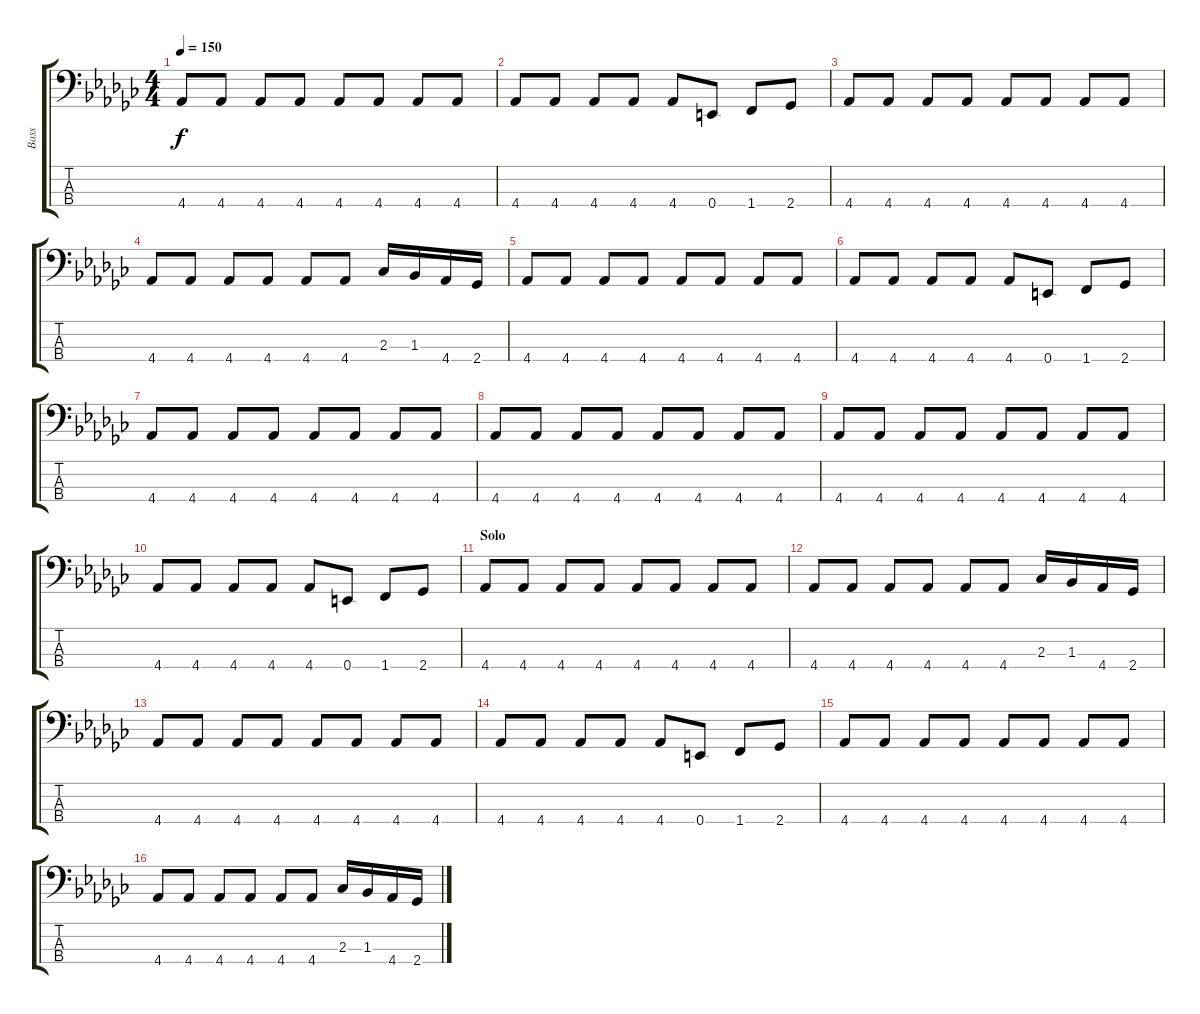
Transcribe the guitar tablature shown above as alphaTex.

\track ("Bass" "Bass") {instrument electricbasspick}
\staff {score tabs}
\tuning (G2 D2 A1 E1) {hide}
\ts (4 4)
\tempo 150
\clef f4
\ks gb
4.4.8{dy f} 4.4.8 4.4.8 4.4.8 4.4.8 4.4.8 4.4.8 4.4.8 |
4.4.8 4.4.8 4.4.8 4.4.8 4.4.8 0.4.8 1.4.8 2.4.8 |
4.4.8 4.4.8 4.4.8 4.4.8 4.4.8 4.4.8 4.4.8 4.4.8 |
4.4.8 4.4.8 4.4.8 4.4.8 4.4.8 4.4.8 2.3.16 1.3.16 4.4.16 2.4.16 |
4.4.8 4.4.8 4.4.8 4.4.8 4.4.8 4.4.8 4.4.8 4.4.8 |
4.4.8 4.4.8 4.4.8 4.4.8 4.4.8 0.4.8 1.4.8 2.4.8 |
4.4.8 4.4.8 4.4.8 4.4.8 4.4.8 4.4.8 4.4.8 4.4.8 |
4.4.8 4.4.8 4.4.8 4.4.8 4.4.8 4.4.8 4.4.8 4.4.8 |
4.4.8 4.4.8 4.4.8 4.4.8 4.4.8 4.4.8 4.4.8 4.4.8 |
4.4.8 4.4.8 4.4.8 4.4.8 4.4.8 0.4.8 1.4.8 2.4.8 |
\section ("" "Solo")
4.4.8 4.4.8 4.4.8 4.4.8 4.4.8 4.4.8 4.4.8 4.4.8 |
4.4.8 4.4.8 4.4.8 4.4.8 4.4.8 4.4.8 2.3.16 1.3.16 4.4.16 2.4.16 |
4.4.8 4.4.8 4.4.8 4.4.8 4.4.8 4.4.8 4.4.8 4.4.8 |
4.4.8 4.4.8 4.4.8 4.4.8 4.4.8 0.4.8 1.4.8 2.4.8 |
4.4.8 4.4.8 4.4.8 4.4.8 4.4.8 4.4.8 4.4.8 4.4.8 |
4.4.8 4.4.8 4.4.8 4.4.8 4.4.8 4.4.8 2.3.16 1.3.16 4.4.16 2.4.16
